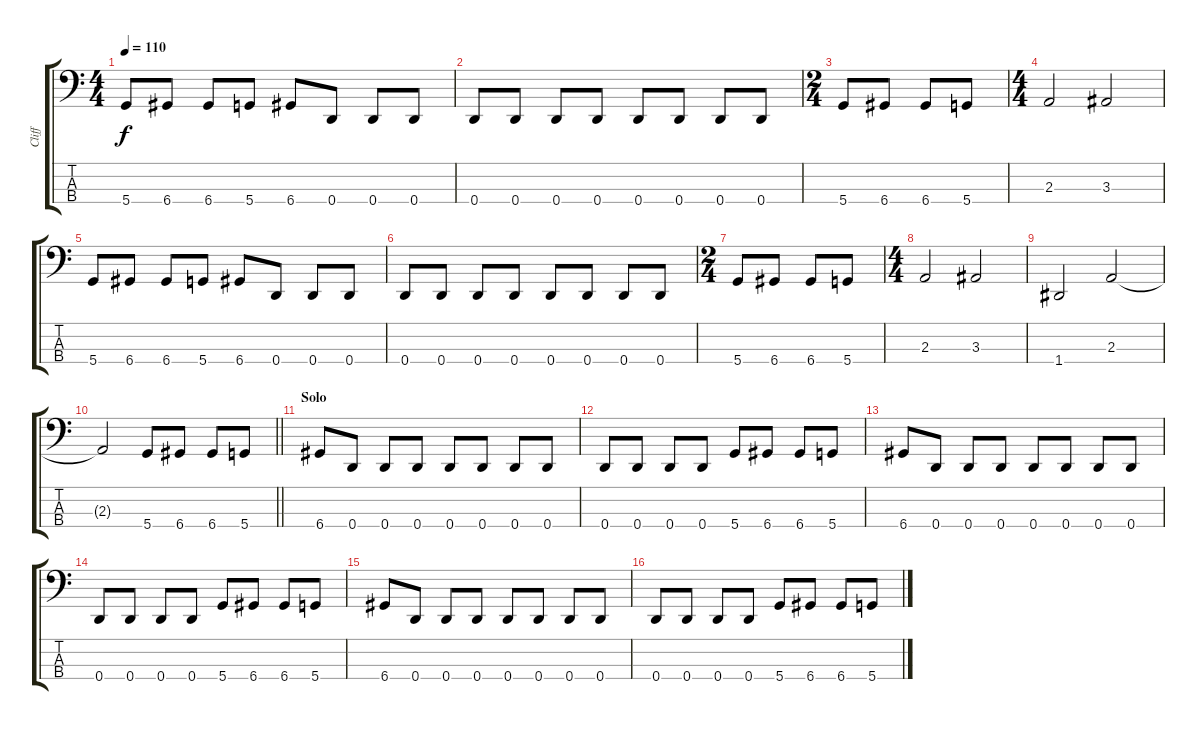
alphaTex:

\track ("Cliff" "Cliff") {instrument electricbassfinger}
\staff {score tabs}
\tuning (F2 C2 G1 D1) {hide}
\ts (4 4)
\tempo 110
\clef f4
\ks c
5.4.8{dy f} 6.4.8 6.4.8 5.4.8 6.4.8 0.4.8 0.4.8 0.4.8 |
0.4.8 0.4.8 0.4.8 0.4.8 0.4.8 0.4.8 0.4.8 0.4.8 |
\ts (2 4)
5.4.8 6.4.8 6.4.8 5.4.8 |
\ts (4 4)
2.3.2 3.3.2 |
5.4.8 6.4.8 6.4.8 5.4.8 6.4.8 0.4.8 0.4.8 0.4.8 |
0.4.8 0.4.8 0.4.8 0.4.8 0.4.8 0.4.8 0.4.8 0.4.8 |
\ts (2 4)
5.4.8 6.4.8 6.4.8 5.4.8 |
\ts (4 4)
2.3.2 3.3.2 |
1.4.2 2.3.2 |
\barLineRight lightlight
2.3{t}.2 5.4.8 6.4.8 6.4.8 5.4.8 |
\section ("" "Solo")
6.4.8 0.4.8 0.4.8 0.4.8 0.4.8 0.4.8 0.4.8 0.4.8 |
0.4.8 0.4.8 0.4.8 0.4.8 5.4.8 6.4.8 6.4.8 5.4.8 |
6.4.8 0.4.8 0.4.8 0.4.8 0.4.8 0.4.8 0.4.8 0.4.8 |
0.4.8 0.4.8 0.4.8 0.4.8 5.4.8 6.4.8 6.4.8 5.4.8 |
6.4.8 0.4.8 0.4.8 0.4.8 0.4.8 0.4.8 0.4.8 0.4.8 |
0.4.8 0.4.8 0.4.8 0.4.8 5.4.8 6.4.8 6.4.8 5.4.8
